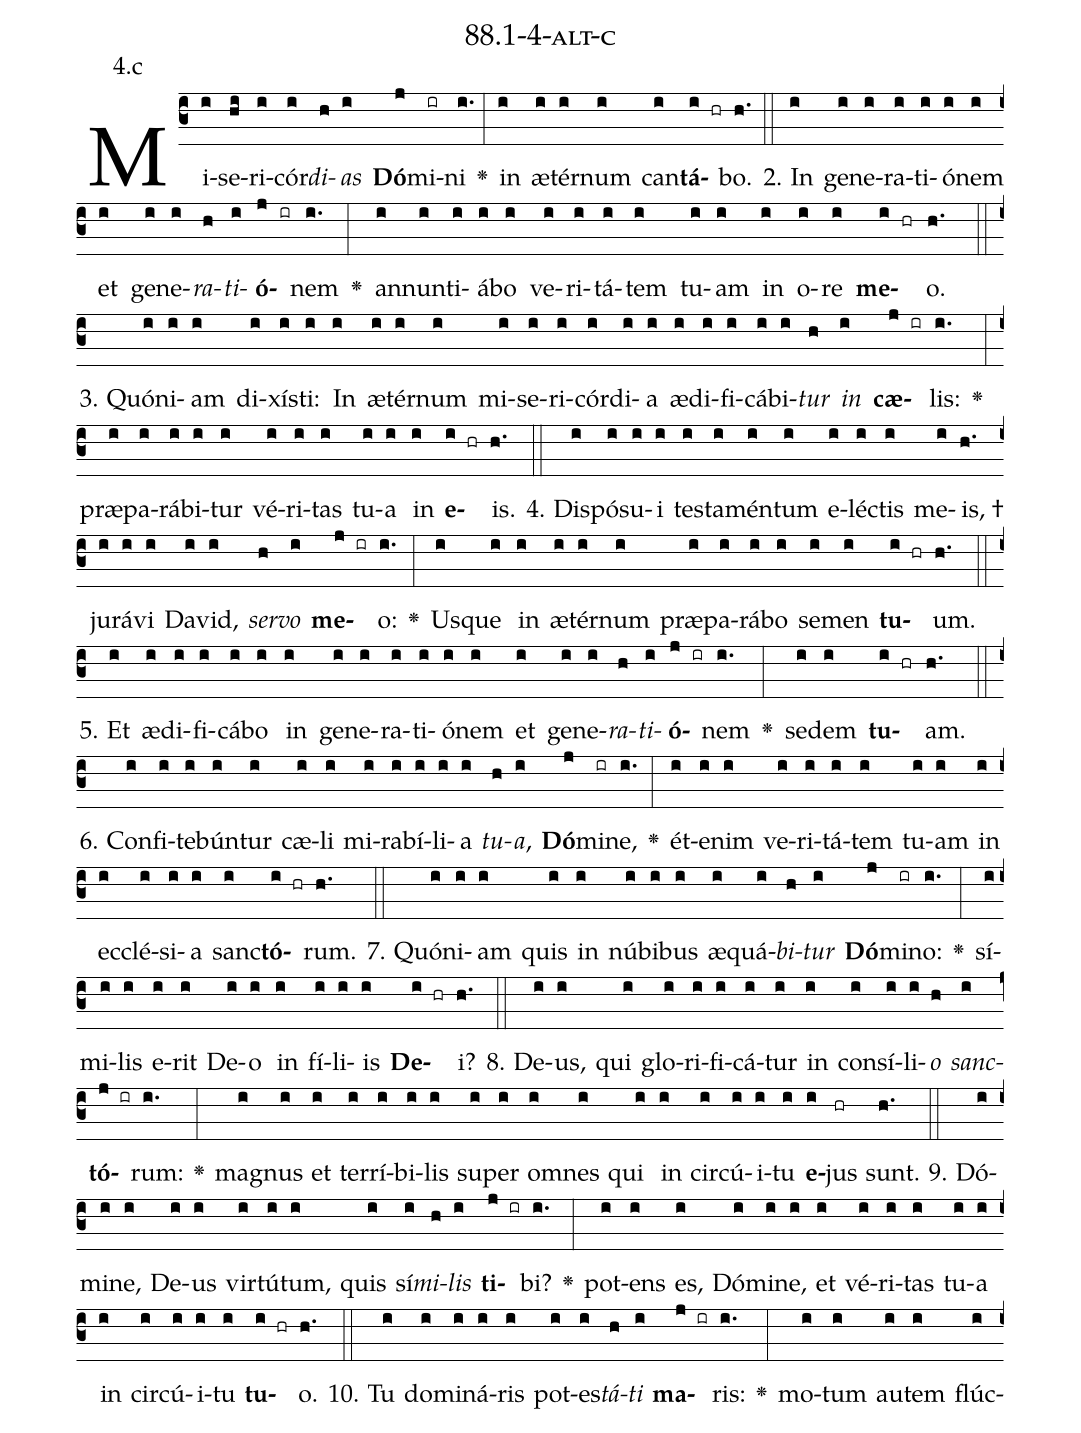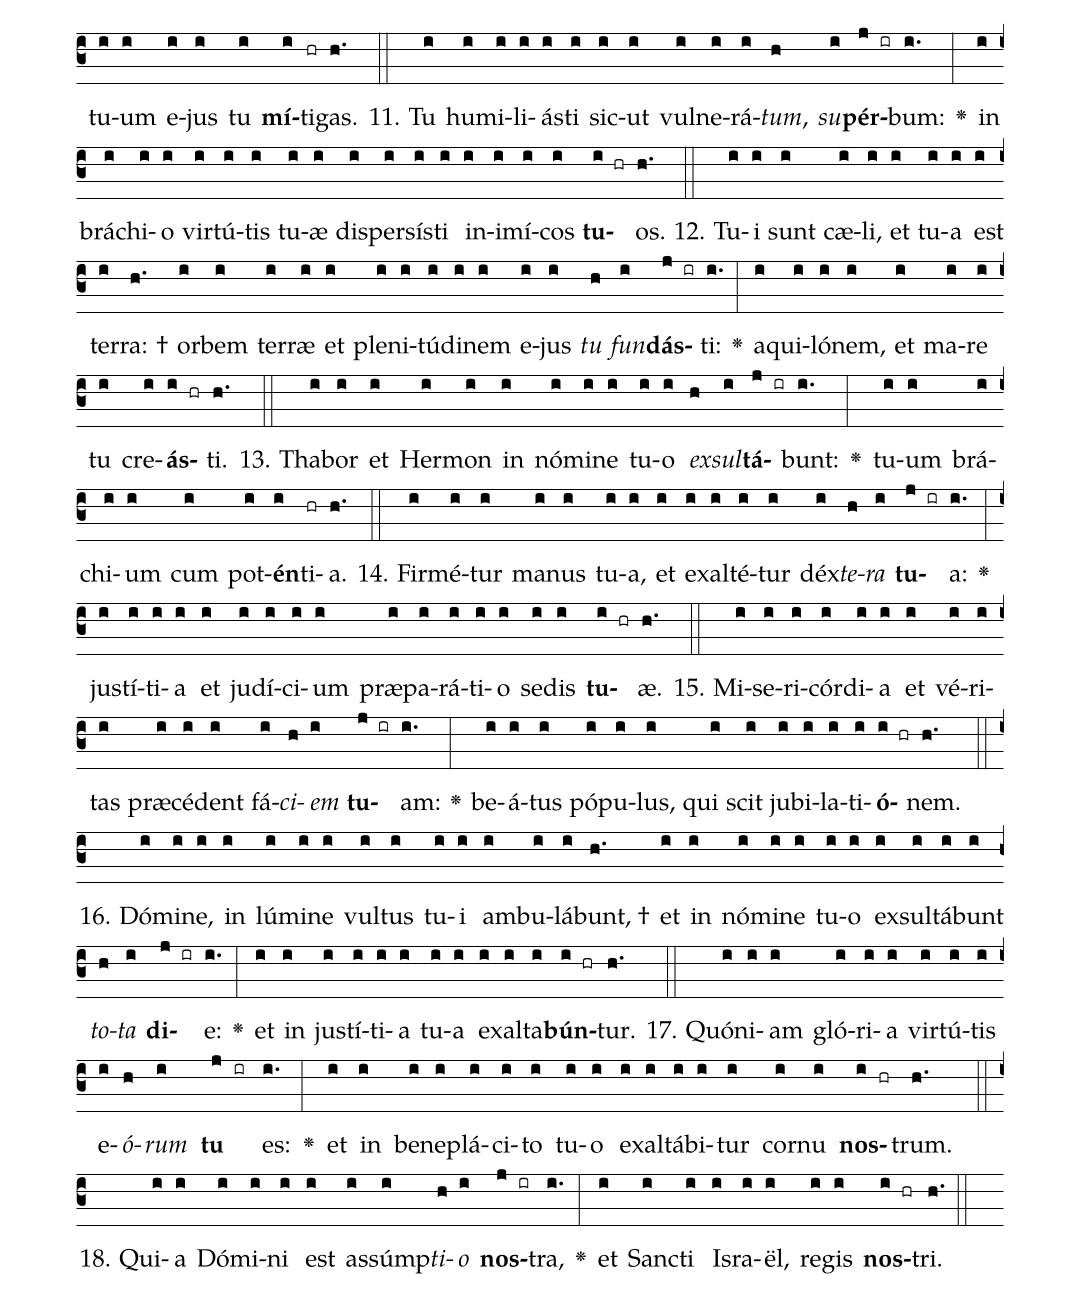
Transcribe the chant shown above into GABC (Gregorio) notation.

name: 88.1-4-alt-c;
annotation: 4.c;
%%
(c3)Mi(i)se(hi)ri(i)cór(i)<i>di</i>(h)<i>as</i>(i) <b>Dó</b>(j)mi(ir)ni(i.) <v>\greheightstar</v>(:) in(i) æ(i)tér(i)num(i) can(i)<b>tá</b>(i hr)bo.(h.) (::)
2. In(i) ge(i)ne(i)ra(i)ti(i)ó(i)nem(i) et(i) ge(i)ne(i)<i>ra</i>(h)<i>ti</i>(i)<b>ó</b>(j ir)nem(i.) <v>\greheightstar</v>(:) an(i)nun(i)ti(i)á(i)bo(i) ve(i)ri(i)tá(i)tem(i) tu(i)am(i) in(i) o(i)re(i) <b>me</b>(i hr)o.(h.) (::)
3. Quón(i)i(i)am(i) di(i)xís(i)ti:(i) In(i) æ(i)tér(i)num(i) mi(i)se(i)ri(i)cór(i)di(i)a(i) æ(i)di(i)fi(i)cá(i)bi(i)<i>tur</i>(h) <i>in</i>(i) <b>cæ</b>(j ir)lis:(i.) <v>\greheightstar</v>(:) præ(i)pa(i)rá(i)bi(i)tur(i) vé(i)ri(i)tas(i) tu(i)a(i) in(i) <b>e</b>(i hr)is.(h.) (::)
4. Dis(i)pó(i)su(i)i(i) tes(i)ta(i)mén(i)tum(i) e(i)léc(i)tis(i) me(i)is, †(h.) ju(i)rá(i)vi(i) Da(i)vid,(i) <i>ser</i>(h)<i>vo</i>(i) <b>me</b>(j ir)o:(i.) <v>\greheightstar</v>(:) Us(i)que(i) in(i) æ(i)tér(i)num(i) præ(i)pa(i)rá(i)bo(i) se(i)men(i) <b>tu</b>(i hr)um.(h.) (::)
5. Et(i) æ(i)di(i)fi(i)cá(i)bo(i) in(i) ge(i)ne(i)ra(i)ti(i)ó(i)nem(i) et(i) ge(i)ne(i)<i>ra</i>(h)<i>ti</i>(i)<b>ó</b>(j ir)nem(i.) <v>\greheightstar</v>(:) se(i)dem(i) <b>tu</b>(i hr)am.(h.) (::)
6. Con(i)fi(i)te(i)bún(i)tur(i) cæ(i)li(i) mi(i)ra(i)bí(i)li(i)a(i) <i>tu</i>(h)<i>a</i>,(i) <b>Dó</b>(j)mi(ir)ne,(i.) <v>\greheightstar</v>(:) ét(i)e(i)nim(i) ve(i)ri(i)tá(i)tem(i) tu(i)am(i) in(i) ec(i)clé(i)si(i)a(i) sanc(i)<b>tó</b>(i hr)rum.(h.) (::)
7. Quón(i)i(i)am(i) quis(i) in(i) nú(i)bi(i)bus(i) æ(i)quá(i)<i>bi</i>(h)<i>tur</i>(i) <b>Dó</b>(j)mi(ir)no:(i.) <v>\greheightstar</v>(:) sí(i)mi(i)lis(i) e(i)rit(i) De(i)o(i) in(i) fí(i)li(i)is(i) <b>De</b>(i hr)i?(h.) (::)
8. De(i)us,(i) qui(i) glo(i)ri(i)fi(i)cá(i)tur(i) in(i) con(i)sí(i)li(i)<i>o</i>(h) <i>sanc</i>(i)<b>tó</b>(j ir)rum:(i.) <v>\greheightstar</v>(:) ma(i)gnus(i) et(i) ter(i)rí(i)bi(i)lis(i) su(i)per(i) om(i)nes(i) qui(i) in(i) cir(i)cú(i)i(i)tu(i) <b>e</b>(i)jus(hr) sunt.(h.) (::)
9. Dó(i)mi(i)ne,(i) De(i)us(i) vir(i)tú(i)tum,(i) quis(i) sí(i)<i>mi</i>(h)<i>lis</i>(i) <b>ti</b>(j ir)bi?(i.) <v>\greheightstar</v>(:) pot(i)ens(i) es,(i) Dó(i)mi(i)ne,(i) et(i) vé(i)ri(i)tas(i) tu(i)a(i) in(i) cir(i)cú(i)i(i)tu(i) <b>tu</b>(i hr)o.(h.) (::)
10. Tu(i) do(i)mi(i)ná(i)ris(i) pot(i)es(i)<i>tá</i>(h)<i>ti</i>(i) <b>ma</b>(j ir)ris:(i.) <v>\greheightstar</v>(:) mo(i)tum(i) au(i)tem(i) flúc(i)tu(i)um(i) e(i)jus(i) tu(i) <b>mí</b>(i)ti(hr)gas.(h.) (::)
11. Tu(i) hu(i)mi(i)li(i)ás(i)ti(i) sic(i)ut(i) vul(i)ne(i)rá(i)<i>tum</i>,(h) <i>su</i>(i)<b>pér</b>(j ir)bum:(i.) <v>\greheightstar</v>(:) in(i) brá(i)chi(i)o(i) vir(i)tú(i)tis(i) tu(i)æ(i) di(i)sper(i)sís(i)ti(i) in(i)i(i)mí(i)cos(i) <b>tu</b>(i hr)os.(h.) (::)
12. Tu(i)i(i) sunt(i) cæ(i)li,(i) et(i) tu(i)a(i) est(i) ter(i)ra: †(h.) or(i)bem(i) ter(i)ræ(i) et(i) ple(i)ni(i)tú(i)di(i)nem(i) e(i)jus(i) <i>tu</i>(h) <i>fun</i>(i)<b>dás</b>(j ir)ti:(i.) <v>\greheightstar</v>(:) a(i)qui(i)ló(i)nem,(i) et(i) ma(i)re(i) tu(i) cre(i)<b>ás</b>(i hr)ti.(h.) (::)
13. Tha(i)bor(i) et(i) Her(i)mon(i) in(i) nó(i)mi(i)ne(i) tu(i)o(i) <i>ex</i>(h)<i>sul</i>(i)<b>tá</b>(j ir)bunt:(i.) <v>\greheightstar</v>(:) tu(i)um(i) brá(i)chi(i)um(i) cum(i) pot(i)<b>én</b>(i)ti(hr)a.(h.) (::)
14. Fir(i)mé(i)tur(i) ma(i)nus(i) tu(i)a,(i) et(i) ex(i)al(i)té(i)tur(i) déx(i)<i>te</i>(h)<i>ra</i>(i) <b>tu</b>(j ir)a:(i.) <v>\greheightstar</v>(:) jus(i)tí(i)ti(i)a(i) et(i) ju(i)dí(i)ci(i)um(i) præ(i)pa(i)rá(i)ti(i)o(i) se(i)dis(i) <b>tu</b>(i hr)æ.(h.) (::)
15. Mi(i)se(i)ri(i)cór(i)di(i)a(i) et(i) vé(i)ri(i)tas(i) præ(i)cé(i)dent(i) fá(i)<i>ci</i>(h)<i>em</i>(i) <b>tu</b>(j ir)am:(i.) <v>\greheightstar</v>(:) be(i)á(i)tus(i) pó(i)pu(i)lus,(i) qui(i) scit(i) ju(i)bi(i)la(i)ti(i)<b>ó</b>(i hr)nem.(h.) (::)
16. Dó(i)mi(i)ne,(i) in(i) lú(i)mi(i)ne(i) vul(i)tus(i) tu(i)i(i) am(i)bu(i)lá(i)bunt, †(h.) et(i) in(i) nó(i)mi(i)ne(i) tu(i)o(i) ex(i)sul(i)tá(i)bunt(i) <i>to</i>(h)<i>ta</i>(i) <b>di</b>(j ir)e:(i.) <v>\greheightstar</v>(:) et(i) in(i) jus(i)tí(i)ti(i)a(i) tu(i)a(i) ex(i)al(i)ta(i)<b>bún</b>(i hr)tur.(h.) (::)
17. Quón(i)i(i)am(i) gló(i)ri(i)a(i) vir(i)tú(i)tis(i) e(i)<i>ó</i>(h)<i>rum</i>(i) <b>tu</b>(j ir) es:(i.) <v>\greheightstar</v>(:) et(i) in(i) be(i)ne(i)plá(i)ci(i)to(i) tu(i)o(i) ex(i)al(i)tá(i)bi(i)tur(i) cor(i)nu(i) <b>nos</b>(i hr)trum.(h.) (::)
18. Qui(i)a(i) Dó(i)mi(i)ni(i) est(i) as(i)súmp(i)<i>ti</i>(h)<i>o</i>(i) <b>nos</b>(j ir)tra,(i.) <v>\greheightstar</v>(:) et(i) Sanc(i)ti(i) Is(i)ra(i)ël,(i) re(i)gis(i) <b>nos</b>(i hr)tri.(h.) (::)
